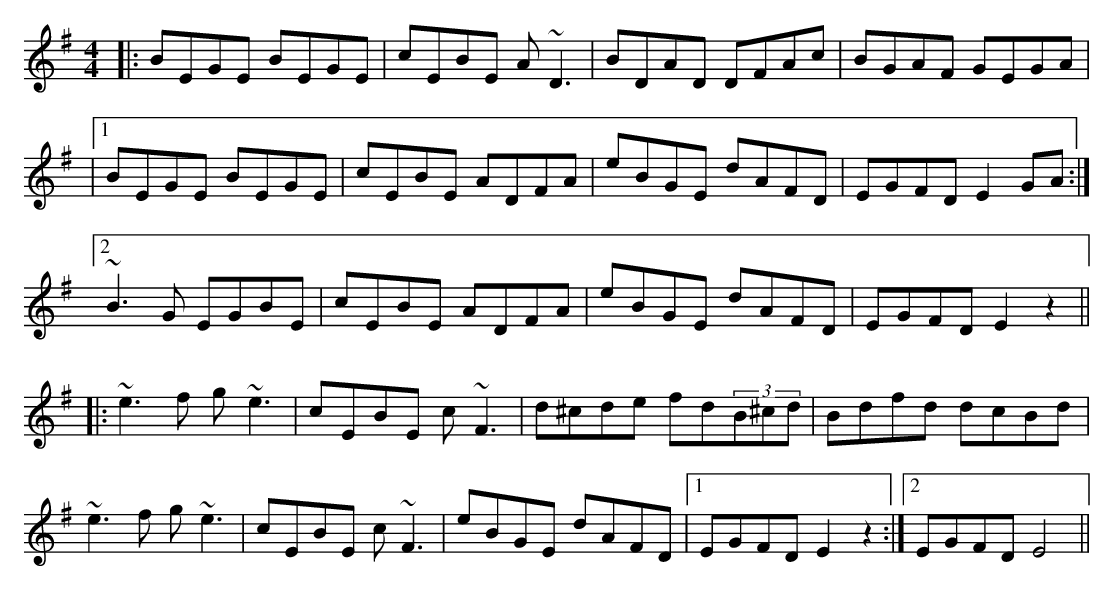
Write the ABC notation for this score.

X:1
M:4/4
K:Emin
|:BEGE BEGE|cEBE A~D3|BDAD DFAc|BGAF GEGA|
|1 BEGE BEGE|cEBE ADFA|eBGE dAFD|EGFD E2GA:|
[2 ~B3G EGBE|cEBE ADFA|eBGE dAFD|EGFD E2z2||
|:~e3f g~e3|cEBE c~F3|d^cde fd(3B^cd|Bdfd dcBd|
~e3f g~e3|cEBE c~F3|eBGE dAFD|1 EGFD E2z2:|2 EGFD E4||
